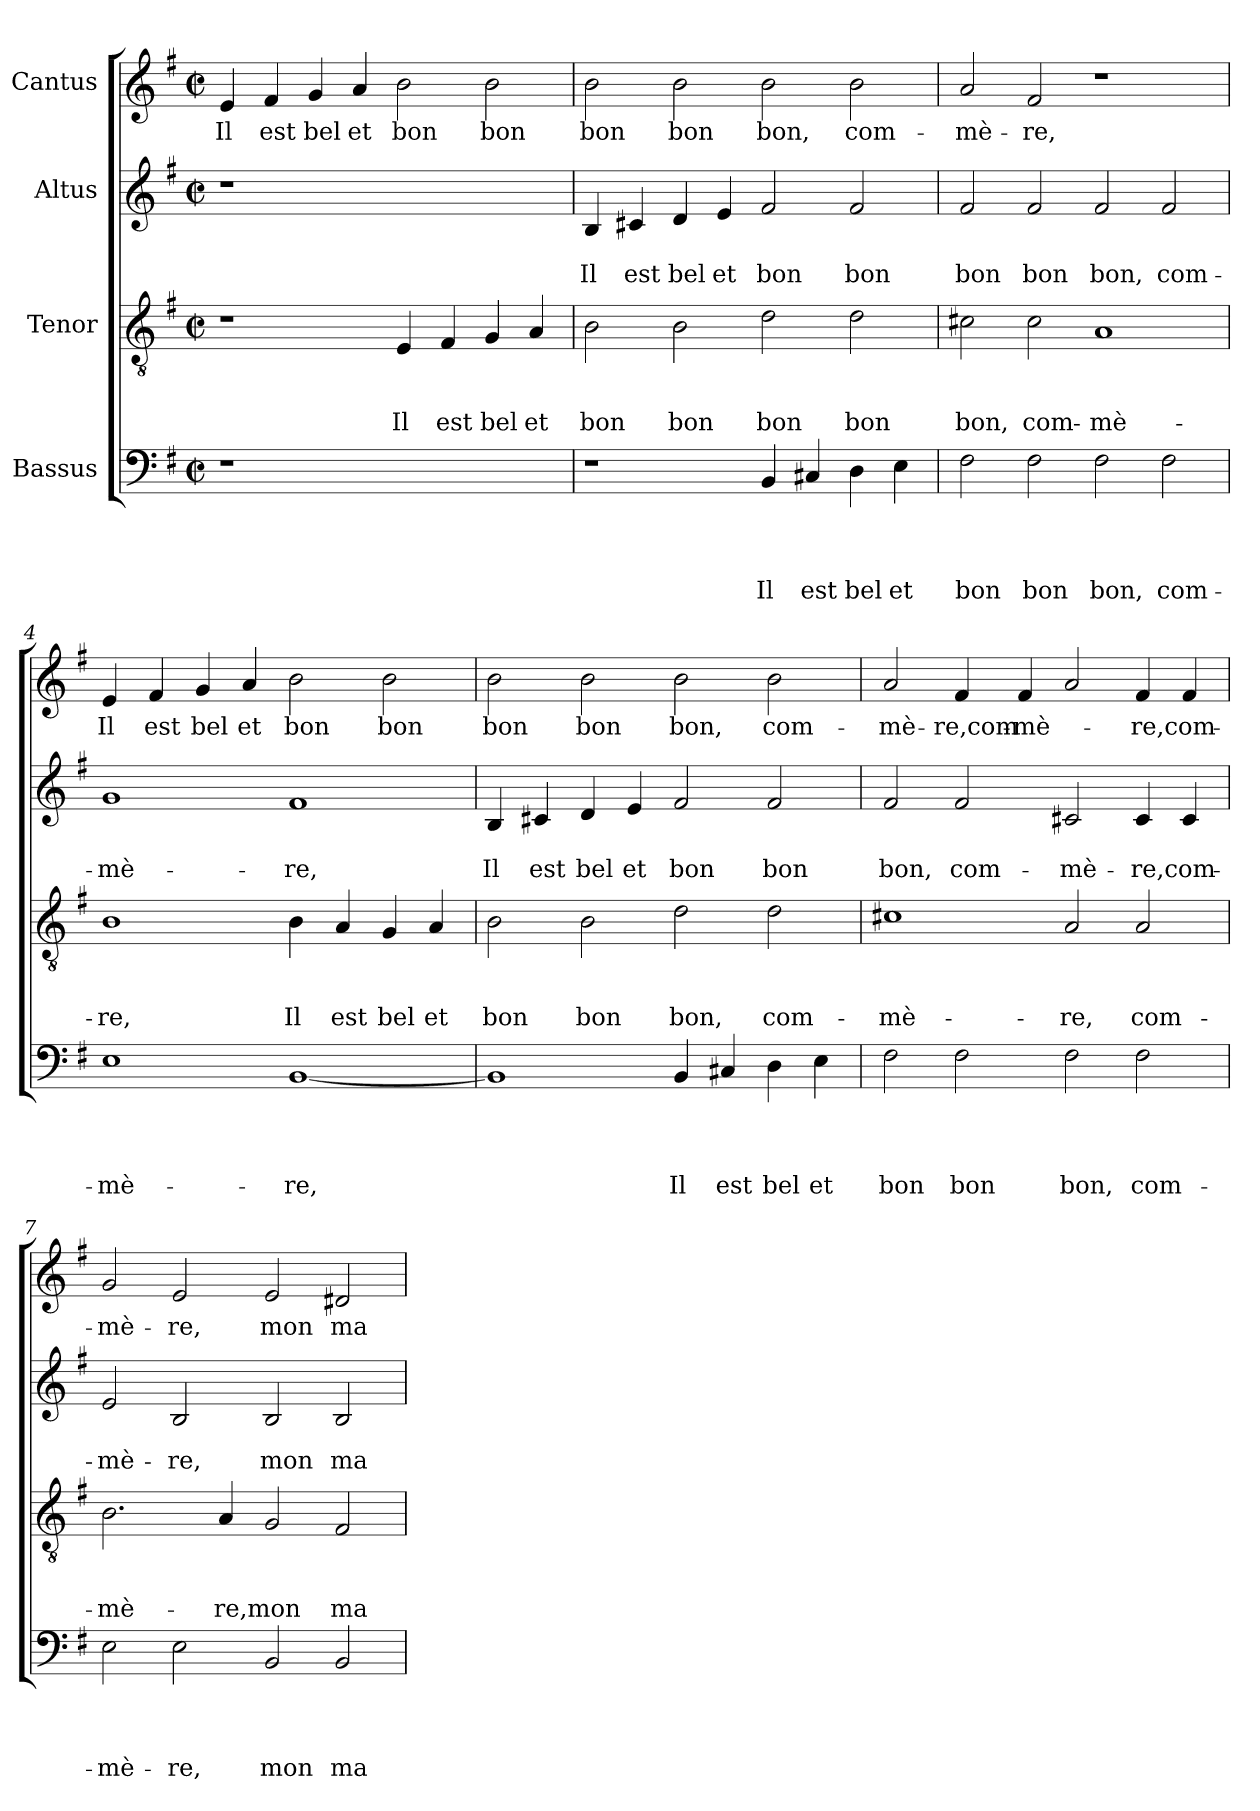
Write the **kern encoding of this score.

**kern	**text	**text	**text	**text	**kern	**text	**text	**text	**kern	**text	**text	**kern	**text
*part4	*part4	*part4	*part4	*part4	*part3	*part3	*part3	*part3	*part2	*part2	*part2	*part1	*part1
*staff4	*staff4	*staff4	*staff4	*staff4	*staff3	*staff3	*staff3	*staff3	*staff2	*staff2	*staff2	*staff1	*staff1
*I"Bassus	*	*	*	*	*I"Tenor	*	*	*	*I"Altus	*	*	*I"Cantus	*
*clefF4	*	*	*	*	*clefGv2	*	*	*	*clefG2	*	*	*clefG2	*
*k[f#]	*	*	*	*	*k[f#]	*	*	*	*k[f#]	*	*	*k[f#]	*
*G:	*	*	*	*	*G:	*	*	*	*G:	*	*	*G:	*
*M2/2	*	*	*	*	*M2/2	*	*	*	*M2/2	*	*	*M2/2	*
*met(c|)	*	*	*	*	*met(c|)	*	*	*	*met(c|)	*	*	*met(c|)	*
=1	=1	=1	=1	=1	=1	=1	=1	=1	=1	=1	=1	=1	=1
!LO:N:vis=1	!	!	!	!	!	!	!	!	!LO:N:vis=1	!	!	!	!LO:LY:b
1r	.	.	.	.	1r	.	.	.	1r	.	.	4e/	Il
!	!	!	!	!	!	!	!	!	!	!	!	!	!LO:LY:b
.	.	.	.	.	.	.	.	.	.	.	.	4f#/	est
!	!	!	!	!	!	!	!	!	!	!	!	!	!LO:LY:b
.	.	.	.	.	.	.	.	.	.	.	.	4g/	bel
!	!	!	!	!	!	!	!	!	!	!	!	!	!LO:LY:b
.	.	.	.	.	.	.	.	.	.	.	.	4a/	et
!	!	!	!	!	!	!	!	!LO:LY:b	!	!	!	!	!LO:LY:b
1ryy	.	.	.	.	4E/	.	.	Il	1ryy	.	.	2b\	bon
!	!	!	!	!	!	!	!	!LO:LY:b	!	!	!	!	!
.	.	.	.	.	4F#/	.	.	est	.	.	.	.	.
!	!	!	!	!	!	!	!	!LO:LY:b	!	!	!	!	!LO:LY:b
.	.	.	.	.	4G/	.	.	bel	.	.	.	2b\	bon
!	!	!	!	!	!	!	!	!LO:LY:b	!	!	!	!	!
.	.	.	.	.	4A/	.	.	et	.	.	.	.	.
=2	=2	=2	=2	=2	=2	=2	=2	=2	=2	=2	=2	=2	=2
!	!	!	!	!	!	!	!	!LO:LY:b	!	!	!LO:LY:b	!	!LO:LY:b
1r	.	.	.	.	2B\	.	.	bon	4B/	.	Il	2b\	bon
!	!	!	!	!	!	!	!	!	!	!	!LO:LY:b	!	!
.	.	.	.	.	.	.	.	.	4c#X/	.	est	.	.
!	!	!	!	!	!	!	!	!LO:LY:b	!	!	!LO:LY:b	!	!LO:LY:b
.	.	.	.	.	2B\	.	.	bon	4d/	.	bel	2b\	bon
!	!	!	!	!	!	!	!	!	!	!	!LO:LY:b	!	!
.	.	.	.	.	.	.	.	.	4e/	.	et	.	.
!	!	!	!	!LO:LY:b	!	!	!	!LO:LY:b	!	!	!LO:LY:b	!	!LO:LY:b
4BB/	.	.	.	Il	2d\	.	.	bon	2f#/	.	bon	2b\	bon,
!	!	!	!	!LO:LY:b	!	!	!	!	!	!	!	!	!
4C#X/	.	.	.	est	.	.	.	.	.	.	.	.	.
!	!	!	!	!LO:LY:b	!	!	!	!LO:LY:b	!	!	!LO:LY:b	!	!LO:LY:b
4D\	.	.	.	bel	2d\	.	.	bon	2f#/	.	bon	2b\	com-
!	!	!	!	!LO:LY:b	!	!	!	!	!	!	!	!	!
4E\	.	.	.	et	.	.	.	.	.	.	.	.	.
=3	=3	=3	=3	=3	=3	=3	=3	=3	=3	=3	=3	=3	=3
!	!	!	!	!LO:LY:b	!	!	!	!LO:LY:b	!	!	!LO:LY:b	!	!LO:LY:b
2F#\	.	.	.	bon	2c#X\	.	.	bon,	2f#/	.	bon	2a/	-mè-
!	!	!	!	!LO:LY:b	!	!	!	!LO:LY:b	!	!	!LO:LY:b	!	!LO:LY:b
2F#\	.	.	.	bon	2c#\	.	.	com-	2f#/	.	bon	2f#/	-re,
!	!	!	!	!LO:LY:b	!	!	!	!LO:LY:b	!	!	!LO:LY:b	!	!
2F#\	.	.	.	bon,	1A	.	.	-mè-	2f#/	.	bon,	1r	.
!	!	!	!	!LO:LY:b	!	!	!	!	!	!	!LO:LY:b	!	!
2F#\	.	.	.	com-	.	.	.	.	2f#/	.	com-	.	.
!!LO:LB:g=z
=4	=4	=4	=4	=4	=4	=4	=4	=4	=4	=4	=4	=4	=4
!	!	!	!	!LO:LY:b	!	!	!	!LO:LY:b	!	!	!LO:LY:b	!	!LO:LY:b
1E	.	.	.	-mè-	1B	.	.	-re,	1g	.	-mè-	4e/	Il
!	!	!	!	!	!	!	!	!	!	!	!	!	!LO:LY:b
.	.	.	.	.	.	.	.	.	.	.	.	4f#/	est
!	!	!	!	!	!	!	!	!	!	!	!	!	!LO:LY:b
.	.	.	.	.	.	.	.	.	.	.	.	4g/	bel
!	!	!	!	!	!	!	!	!	!	!	!	!	!LO:LY:b
.	.	.	.	.	.	.	.	.	.	.	.	4a/	et
!	!	!	!	!LO:LY:b	!	!	!	!LO:LY:b	!	!	!LO:LY:b	!	!LO:LY:b
[<1BB	.	.	.	-re,	4B\	.	.	Il	1f#	.	-re,	2b\	bon
!	!	!	!	!	!	!	!	!LO:LY:b	!	!	!	!	!
.	.	.	.	.	4A/	.	.	est	.	.	.	.	.
!	!	!	!	!	!	!	!	!LO:LY:b	!	!	!	!	!LO:LY:b
.	.	.	.	.	4G/	.	.	bel	.	.	.	2b\	bon
!	!	!	!	!	!	!	!	!LO:LY:b	!	!	!	!	!
.	.	.	.	.	4A/	.	.	et	.	.	.	.	.
=5	=5	=5	=5	=5	=5	=5	=5	=5	=5	=5	=5	=5	=5
!	!	!	!	!	!	!	!	!LO:LY:b	!	!	!LO:LY:b	!	!LO:LY:b
1BB]	.	.	.	.	2B\	.	.	bon	4B/	.	Il	2b\	bon
!	!	!	!	!	!	!	!	!	!	!	!LO:LY:b	!	!
.	.	.	.	.	.	.	.	.	4c#X/	.	est	.	.
!	!	!	!	!	!	!	!	!LO:LY:b	!	!	!LO:LY:b	!	!LO:LY:b
.	.	.	.	.	2B\	.	.	bon	4d/	.	bel	2b\	bon
!	!	!	!	!	!	!	!	!	!	!	!LO:LY:b	!	!
.	.	.	.	.	.	.	.	.	4e/	.	et	.	.
!	!	!	!	!LO:LY:b	!	!	!	!LO:LY:b	!	!	!LO:LY:b	!	!LO:LY:b
4BB/	.	.	.	Il	2d\	.	.	bon,	2f#/	.	bon	2b\	bon,
!	!	!	!	!LO:LY:b	!	!	!	!	!	!	!	!	!
4C#X/	.	.	.	est	.	.	.	.	.	.	.	.	.
!	!	!	!	!LO:LY:b	!	!	!	!LO:LY:b	!	!	!LO:LY:b	!	!LO:LY:b
4D\	.	.	.	bel	2d\	.	.	com-	2f#/	.	bon	2b\	com-
!	!	!	!	!LO:LY:b	!	!	!	!	!	!	!	!	!
4E\	.	.	.	et	.	.	.	.	.	.	.	.	.
=6	=6	=6	=6	=6	=6	=6	=6	=6	=6	=6	=6	=6	=6
!	!	!	!	!LO:LY:b	!	!	!	!LO:LY:b	!	!	!LO:LY:b	!	!LO:LY:b
2F#\	.	.	.	bon	1c#X	.	.	-mè-	2f#/	.	bon,	2a/	-mè-
!	!	!	!	!LO:LY:b	!	!	!	!	!	!	!LO:LY:b	!	!LO:LY:b
2F#\	.	.	.	bon	.	.	.	.	2f#/	.	com-	4f#/	-re,com-
!	!	!	!	!	!	!	!	!	!	!	!	!	!LO:LY:b
.	.	.	.	.	.	.	.	.	.	.	.	4f#/	-mè-
!	!	!	!	!LO:LY:b	!	!	!	!LO:LY:b	!	!	!LO:LY:b	!	!
2F#\	.	.	.	bon,	2A/	.	.	-re,	2c#X/	.	-mè-	2a/	.
!	!	!	!	!LO:LY:b	!	!	!	!LO:LY:b	!	!	!LO:LY:b	!	!LO:LY:b
2F#\	.	.	.	com-	2A/	.	.	com-	4c#/	.	-re,com-	4f#/	-re,com-
.	.	.	.	.	.	.	.	.	4c#/	.	.	4f#/	.
=7	=7	=7	=7	=7	=7	=7	=7	=7	=7	=7	=7	=7	=7
!	!	!	!	!LO:LY:b	!	!	!	!LO:LY:b	!	!	!LO:LY:b	!	!LO:LY:b
2E\	.	.	.	-mè-	2.B\	.	.	-mè-	2e/	.	-mè-	2g/	-mè-
!	!	!	!	!LO:LY:b	!	!	!	!	!	!	!LO:LY:b	!	!LO:LY:b
2E\	.	.	.	-re,	.	.	.	.	2B/	.	-re,	2e/	-re,
!	!	!	!	!	!	!	!	!LO:LY:b	!	!	!	!	!
.	.	.	.	.	4A/	.	.	-re,mon	.	.	.	.	.
!	!	!	!	!LO:LY:b	!	!	!	!	!	!	!LO:LY:b	!	!LO:LY:b
2BB/	.	.	.	mon	2G/	.	.	.	2B/	.	mon	2e/	mon
!	!	!	!	!LO:LY:b	!	!	!	!LO:LY:b	!	!	!LO:LY:b	!	!LO:LY:b
2BB/	.	.	.	ma-	2F#/	.	.	ma-	2B/	.	ma-	2d#X/	ma-
=	=	=	=	=	=	=	=	=	=	=	=	=	=
*-	*-	*-	*-	*-	*-	*-	*-	*-	*-	*-	*-	*-	*-
